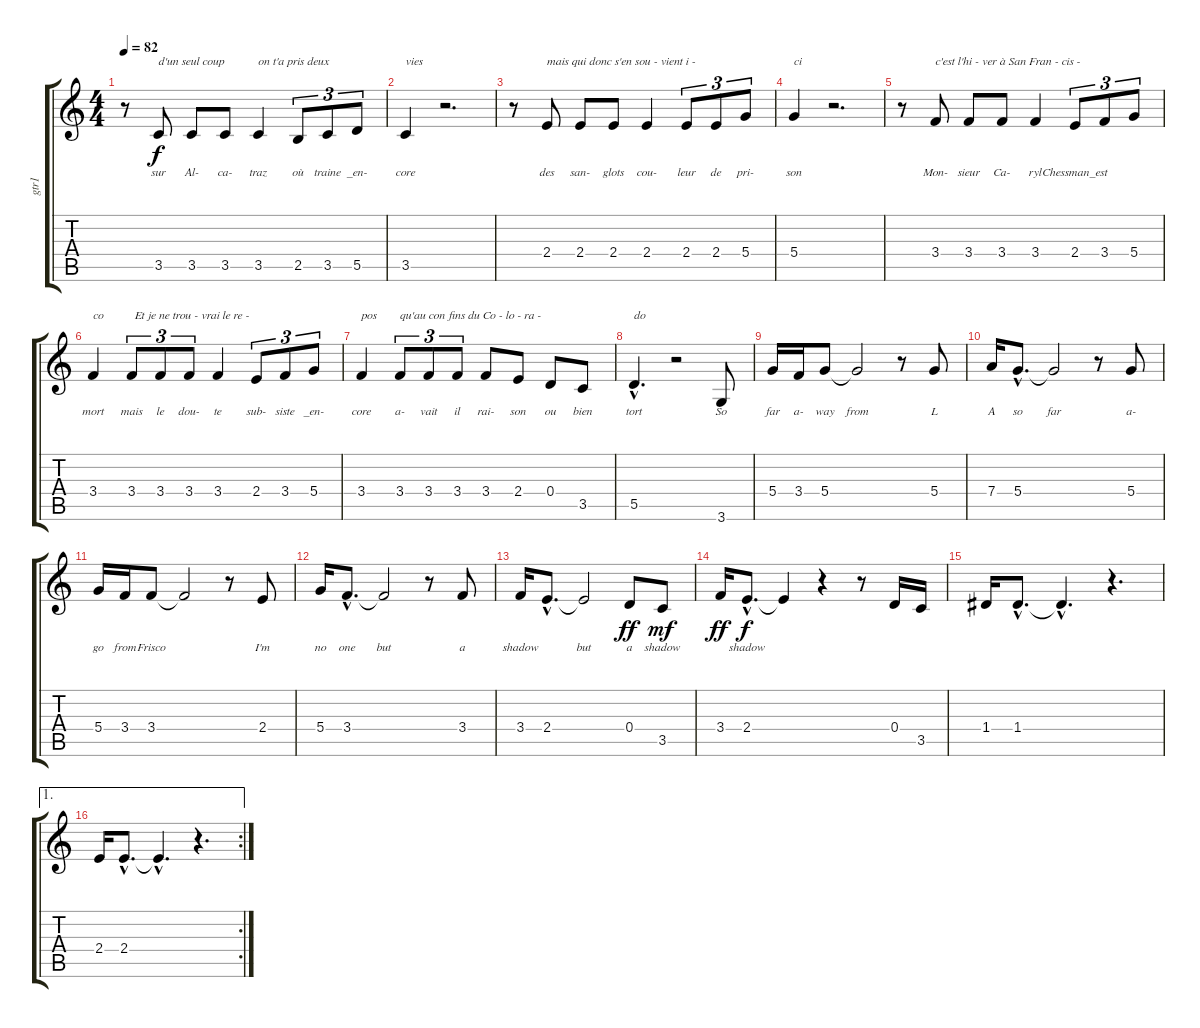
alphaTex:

\track ("gtr1" "gtr1") {instrument acousticguitarnylon}
\staff {score tabs}
\tuning (E4 B3 G3 D3 A2 E2) {hide}
\ts (4 4)
\tempo 82
\clef g2
\ks c
r.8{dy f} 3.5.8{txt "d'un seul coup" lyrics (0 "sur") lyrics (1 "") lyrics (2 "") lyrics (3 "") lyrics (4 "")} 3.5.8{lyrics (0 "Al-") lyrics (1 "") lyrics (2 "") lyrics (3 "") lyrics (4 "")} 3.5.8{lyrics (0 "ca-") lyrics (1 "") lyrics (2 "") lyrics (3 "") lyrics (4 "")} 3.5.4{txt "on t'a pris deux" lyrics (0 "traz") lyrics (1 "") lyrics (2 "") lyrics (3 "") lyrics (4 "")} 2.5.8{tu (3 2) lyrics (0 "où") lyrics (1 "") lyrics (2 "") lyrics (3 "") lyrics (4 "")} 3.5.8{tu (3 2) lyrics (0 "traine") lyrics (1 "") lyrics (2 "") lyrics (3 "") lyrics (4 "")} 5.5.8{tu (3 2) lyrics (0 "_en-") lyrics (1 "") lyrics (2 "") lyrics (3 "") lyrics (4 "")} |
3.5.4{txt "vies" lyrics (0 "core") lyrics (1 "") lyrics (2 "") lyrics (3 "") lyrics (4 "")} r.2{d} |
r.8 2.4.8{txt "mais qui donc s'en sou - vient i -" lyrics (0 "des") lyrics (1 "") lyrics (2 "") lyrics (3 "") lyrics (4 "")} 2.4.8{lyrics (0 "san-") lyrics (1 "") lyrics (2 "") lyrics (3 "") lyrics (4 "")} 2.4.8{lyrics (0 "glots") lyrics (1 "") lyrics (2 "") lyrics (3 "") lyrics (4 "")} 2.4.4{lyrics (0 "cou-") lyrics (1 "") lyrics (2 "") lyrics (3 "") lyrics (4 "")} 2.4.8{tu (3 2) lyrics (0 "leur") lyrics (1 "") lyrics (2 "") lyrics (3 "") lyrics (4 "")} 2.4.8{tu (3 2) lyrics (0 "de") lyrics (1 "") lyrics (2 "") lyrics (3 "") lyrics (4 "")} 5.4.8{tu (3 2) lyrics (0 "pri-") lyrics (1 "") lyrics (2 "") lyrics (3 "") lyrics (4 "")} |
5.4.4{txt "ci" lyrics (0 "son") lyrics (1 "") lyrics (2 "") lyrics (3 "") lyrics (4 "")} r.2{d} |
r.8 3.4.8{txt "c'est l'hi - ver à San Fran - cis -" lyrics (0 "Mon-") lyrics (1 "") lyrics (2 "") lyrics (3 "") lyrics (4 "")} 3.4.8{lyrics (0 "sieur") lyrics (1 "") lyrics (2 "") lyrics (3 "") lyrics (4 "")} 3.4.8{lyrics (0 "Ca-") lyrics (1 "") lyrics (2 "") lyrics (3 "") lyrics (4 "")} 3.4.4{lyrics (0 "ryl") lyrics (1 "") lyrics (2 "") lyrics (3 "") lyrics (4 "")} 2.4.8{tu (3 2) lyrics (0 "Chessman_est") lyrics (1 "") lyrics (2 "") lyrics (3 "") lyrics (4 "")} 3.4.8{tu (3 2) lyrics (0 "") lyrics (1 "") lyrics (2 "") lyrics (3 "") lyrics (4 "")} 5.4.8{tu (3 2) lyrics (0 "") lyrics (1 "") lyrics (2 "") lyrics (3 "") lyrics (4 "")} |
3.4.4{txt "co" lyrics (0 "mort") lyrics (1 "") lyrics (2 "") lyrics (3 "") lyrics (4 "")} 3.4.8{tu (3 2) txt " Et je ne trou - vrai le re -" lyrics (0 "mais") lyrics (1 "") lyrics (2 "") lyrics (3 "") lyrics (4 "")} 3.4.8{tu (3 2) lyrics (0 "le") lyrics (1 "") lyrics (2 "") lyrics (3 "") lyrics (4 "")} 3.4.8{tu (3 2) lyrics (0 "dou-") lyrics (1 "") lyrics (2 "") lyrics (3 "") lyrics (4 "")} 3.4.4{lyrics (0 "te") lyrics (1 "") lyrics (2 "") lyrics (3 "") lyrics (4 "")} 2.4.8{tu (3 2) lyrics (0 "sub-") lyrics (1 "") lyrics (2 "") lyrics (3 "") lyrics (4 "")} 3.4.8{tu (3 2) lyrics (0 "siste") lyrics (1 "") lyrics (2 "") lyrics (3 "") lyrics (4 "")} 5.4.8{tu (3 2) lyrics (0 "_en-") lyrics (1 "") lyrics (2 "") lyrics (3 "") lyrics (4 "")} |
3.4.4{txt "pos" lyrics (0 "core") lyrics (1 "") lyrics (2 "") lyrics (3 "") lyrics (4 "")} 3.4.8{tu (3 2) txt "qu'au con fins du Co - lo - ra -" lyrics (0 "a-") lyrics (1 "") lyrics (2 "") lyrics (3 "") lyrics (4 "")} 3.4.8{tu (3 2) lyrics (0 "vait") lyrics (1 "") lyrics (2 "") lyrics (3 "") lyrics (4 "")} 3.4.8{tu (3 2) lyrics (0 "il") lyrics (1 "") lyrics (2 "") lyrics (3 "") lyrics (4 "")} 3.4.8{lyrics (0 "rai-") lyrics (1 "") lyrics (2 "") lyrics (3 "") lyrics (4 "")} 2.4.8{lyrics (0 "son") lyrics (1 "") lyrics (2 "") lyrics (3 "") lyrics (4 "")} 0.4.8{lyrics (0 "ou") lyrics (1 "") lyrics (2 "") lyrics (3 "") lyrics (4 "")} 3.5.8{lyrics (0 "bien") lyrics (1 "") lyrics (2 "") lyrics (3 "") lyrics (4 "")} |
5.5{hac}.4{d txt "do" lyrics (0 "tort") lyrics (1 "") lyrics (2 "") lyrics (3 "") lyrics (4 "")} r.2 3.6.8{lyrics (0 "So") lyrics (1 "") lyrics (2 "") lyrics (3 "") lyrics (4 "")} |
5.4.16{lyrics (0 "far") lyrics (1 "") lyrics (2 "") lyrics (3 "") lyrics (4 "")} 3.4.16{lyrics (0 "a-") lyrics (1 "") lyrics (2 "") lyrics (3 "") lyrics (4 "")} 5.4.8{lyrics (0 "way") lyrics (1 "") lyrics (2 "") lyrics (3 "") lyrics (4 "")} 5.4{t}.2{lyrics (0 "from") lyrics (1 "") lyrics (2 "") lyrics (3 "") lyrics (4 "")} r.8 5.4.8{lyrics (0 "L") lyrics (1 "") lyrics (2 "") lyrics (3 "") lyrics (4 "")} |
7.4.16{lyrics (0 "A") lyrics (1 "") lyrics (2 "") lyrics (3 "") lyrics (4 "")} 5.4{hac}.8{d lyrics (0 "so") lyrics (1 "") lyrics (2 "") lyrics (3 "") lyrics (4 "")} 5.4{t}.2{lyrics (0 "far") lyrics (1 "") lyrics (2 "") lyrics (3 "") lyrics (4 "")} r.8 5.4.8{lyrics (0 "a-") lyrics (1 "") lyrics (2 "") lyrics (3 "") lyrics (4 "")} |
5.4.16{lyrics (0 "go") lyrics (1 "") lyrics (2 "") lyrics (3 "") lyrics (4 "")} 3.4.16{lyrics (0 "from") lyrics (1 "") lyrics (2 "") lyrics (3 "") lyrics (4 "")} 3.4.8{lyrics (0 "Frisco") lyrics (1 "") lyrics (2 "") lyrics (3 "") lyrics (4 "")} 3.4{t}.2{lyrics (0 "") lyrics (1 "") lyrics (2 "") lyrics (3 "") lyrics (4 "")} r.8 2.4.8{lyrics (0 "I'm") lyrics (1 "") lyrics (2 "") lyrics (3 "") lyrics (4 "")} |
5.4.16{lyrics (0 "no") lyrics (1 "") lyrics (2 "") lyrics (3 "") lyrics (4 "")} 3.4{hac}.8{d lyrics (0 "one") lyrics (1 "") lyrics (2 "") lyrics (3 "") lyrics (4 "")} 3.4{t}.2{lyrics (0 "but") lyrics (1 "") lyrics (2 "") lyrics (3 "") lyrics (4 "")} r.8 3.4.8{lyrics (0 "a") lyrics (1 "") lyrics (2 "") lyrics (3 "") lyrics (4 "")} |
3.4.16{lyrics (0 "shadow") lyrics (1 "") lyrics (2 "") lyrics (3 "") lyrics (4 "")} 2.4{hac}.8{d lyrics (0 "") lyrics (1 "") lyrics (2 "") lyrics (3 "") lyrics (4 "")} 2.4{t}.2{lyrics (0 "but") lyrics (1 "") lyrics (2 "") lyrics (3 "") lyrics (4 "")} 0.4.8{lyrics (0 "a") lyrics (1 "") lyrics (2 "") lyrics (3 "") lyrics (4 "") dy ff} 3.5.8{lyrics (0 "shadow") lyrics (1 "") lyrics (2 "") lyrics (3 "") lyrics (4 "") dy mf} |
3.4.16{lyrics (0 "") lyrics (1 "") lyrics (2 "") lyrics (3 "") lyrics (4 "") dy ff} 2.4{hac}.8{d lyrics (0 "shadow") lyrics (1 "") lyrics (2 "") lyrics (3 "") lyrics (4 "") dy f} 2.4{t}.4{lyrics (0 "") lyrics (1 "") lyrics (2 "") lyrics (3 "") lyrics (4 "")} r.4 r.8 0.4.16{lyrics (0 "") lyrics (1 "") lyrics (2 "") lyrics (3 "") lyrics (4 "")} 3.5.16{lyrics (0 "") lyrics (1 "") lyrics (2 "") lyrics (3 "") lyrics (4 "")} |
1.4.16{lyrics (0 "") lyrics (1 "") lyrics (2 "") lyrics (3 "") lyrics (4 "")} 1.4{hac}.8{d lyrics (0 "") lyrics (1 "") lyrics (2 "") lyrics (3 "") lyrics (4 "")} 1.4{hac t}.4{d lyrics (0 "") lyrics (1 "") lyrics (2 "") lyrics (3 "") lyrics (4 "")} r.4{d} |
\ae 1
\rc 2
2.4.16{lyrics (0 "") lyrics (1 "") lyrics (2 "") lyrics (3 "") lyrics (4 "")} 2.4{hac}.8{d lyrics (0 "") lyrics (1 "") lyrics (2 "") lyrics (3 "") lyrics (4 "")} 2.4{hac t}.4{d lyrics (0 "") lyrics (1 "") lyrics (2 "") lyrics (3 "") lyrics (4 "")} r.4{d}
